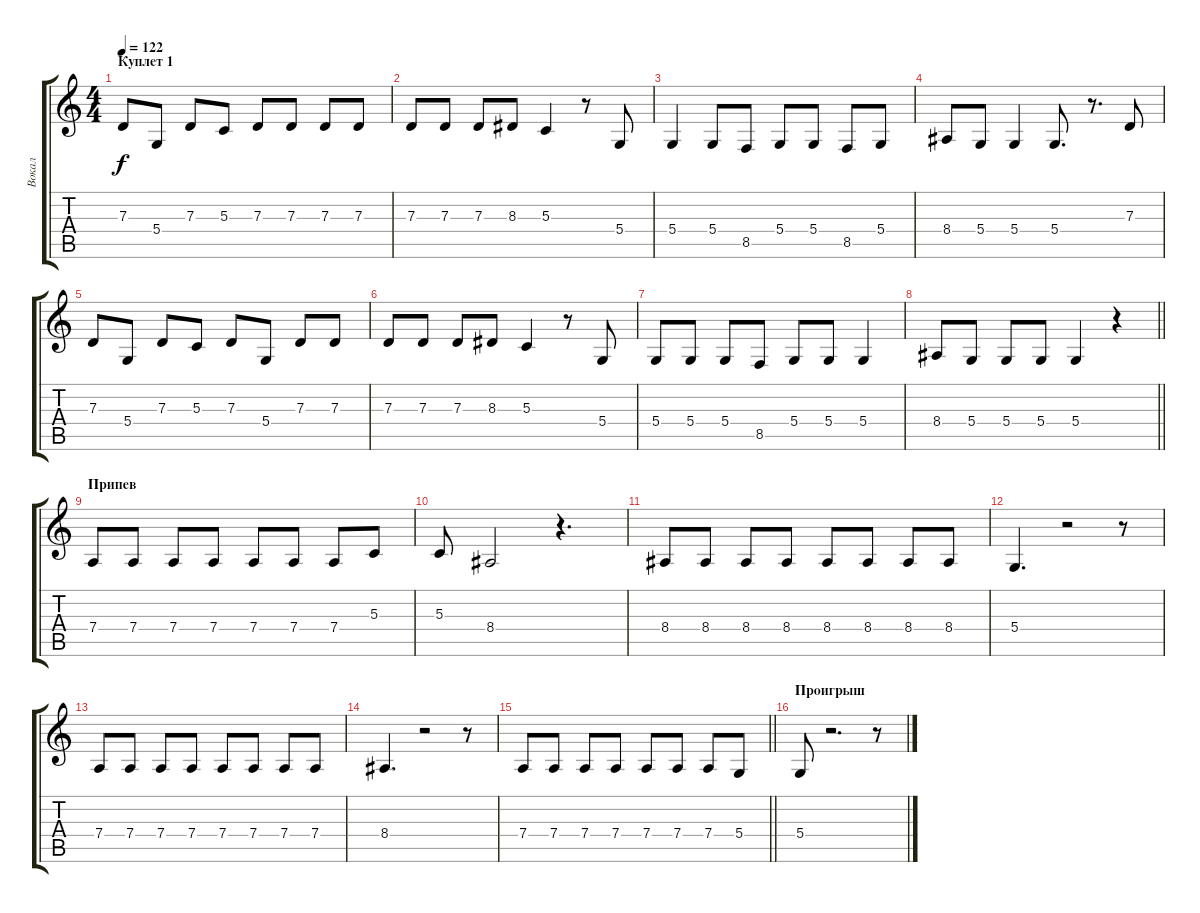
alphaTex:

\track ("Вокал" "Вокал") {instrument tenorsax}
\staff {score tabs}
\tuning (E4 B3 G3 D3 A2 E2) {hide}
\ts (4 4)
\section ("" "Куплет 1")
\tempo 122
\clef g2
\ks c
7.3.8{dy f} 5.4.8 7.3.8 5.3.8 7.3.8 7.3.8 7.3.8 7.3.8 |
7.3.8 7.3.8 7.3.8 8.3.8 5.3.4 r.8 5.4.8 |
5.4.4 5.4.8 8.5.8 5.4.8 5.4.8 8.5.8 5.4.8 |
8.4.8 5.4.8 5.4.4 5.4.8{d} r.8{d} 7.3.8 |
7.3.8 5.4.8 7.3.8 5.3.8 7.3.8 5.4.8 7.3.8 7.3.8 |
7.3.8 7.3.8 7.3.8 8.3.8 5.3.4 r.8 5.4.8 |
5.4.8 5.4.8 5.4.8 8.5.8 5.4.8 5.4.8 5.4.4 |
\barLineRight lightlight
8.4.8 5.4.8 5.4.8 5.4.8 5.4.4 r.4 |
\section ("" "Припев")
7.4.8 7.4.8 7.4.8 7.4.8 7.4.8 7.4.8 7.4.8 5.3.8 |
5.3.8 8.4.2 r.4{d} |
8.4.8 8.4.8 8.4.8 8.4.8 8.4.8 8.4.8 8.4.8 8.4.8 |
5.4.4{d} r.2 r.8 |
7.4.8 7.4.8 7.4.8 7.4.8 7.4.8 7.4.8 7.4.8 7.4.8 |
8.4.4{d} r.2 r.8 |
\barLineRight lightlight
7.4.8 7.4.8 7.4.8 7.4.8 7.4.8 7.4.8 7.4.8 5.4.8 |
\section ("" "Проигрыш")
5.4.8 r.2{d} r.8
